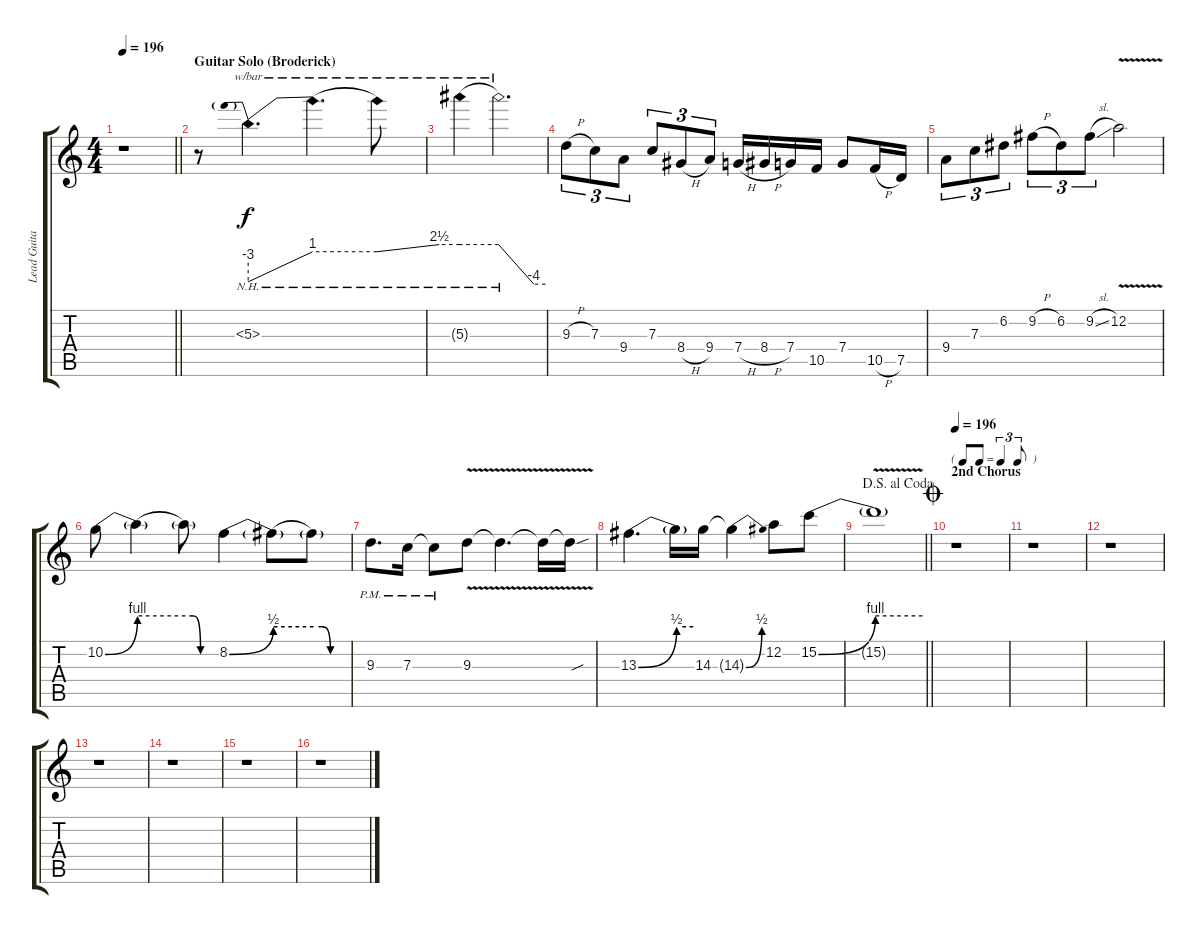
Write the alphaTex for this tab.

\track ("Lead Guitar" "Lead Guita") {instrument distortionguitar}
\staff {score tabs}
\tuning (D4 A3 F3 C3 G2 D2) {hide}
\ts (4 4)
\tempo 196
\clef g2
\barLineRight lightlight
\ks c
r.1{dy f} |
\section ("" "Guitar Solo (Broderick)")
r.8{volume 16} 5.3{nh}.4{d tbe (predivedive default 0 -12 60 4)} 5.3{nh t}.4{d tbe (hold default 0 4 60 4)} 5.3{nh t}.8{tbe (custom default 0 4 45 10 60 10)} |
5.3{nh t}.4{tbe (hold default 0 10 60 10)} 5.3{nh t}.2{d tbe (custom default 0 10 45 -16 60 -16)} |
9.3{h}.8{tu (3 2)} 7.3.8{tu (3 2)} 9.4.8{tu (3 2)} 7.3.8{tu (3 2)} 8.4{h}.8{tu (3 2)} 9.4.8{tu (3 2)} 7.4{h}.16 8.4{h}.16 7.4.16 10.5.16 7.4.8 10.5{h}.16 7.5.16 |
9.4.8{tu (3 2)} 7.3.8{tu (3 2)} 6.2.8{tu (3 2)} 9.2{h}.8{tu (3 2)} 6.2.8{tu (3 2)} 9.2{sl}.8{tu (3 2)} 12.2{v}.2 |
10.2{be (bend 0 0 60 4)}.8 10.2{be (hold 0 4 60 4) t}.4 10.2{be (custom 0 4 15 4 30 0 60 0) t}.8 8.2{be (bend 0 0 60 2)}.4 8.2{be (hold 0 2 60 2) t}.8 8.2{be (custom 0 2 15 2 30 0 60 0) t}.8 |
9.3{pm}.8{d} 7.3{pm}.16 7.3{pm t}.8 9.3{v}.8 9.3{v t}.4{d} 9.3{v t}.16 9.3{sou t}.16 |
13.3{be (bend 0 0 60 2)}.4{d} 13.3{be (hold 0 2 60 2) t}.16 14.3.16 14.3{be (bend 0 0 60 2) t}.4 12.2.8 15.2{be (bend 0 0 60 4)}.8 |
\jump dalsegnoalcoda
\barLineRight lightlight
15.2{be (hold 0 4 60 4) v t}.1 |
\tf triplet8th
\section ("" "2nd Chorus")
\jump coda
\tempo 196
r.1 |
r.1 |
r.1 |
r.1 |
r.1 |
r.1 |
r.1
